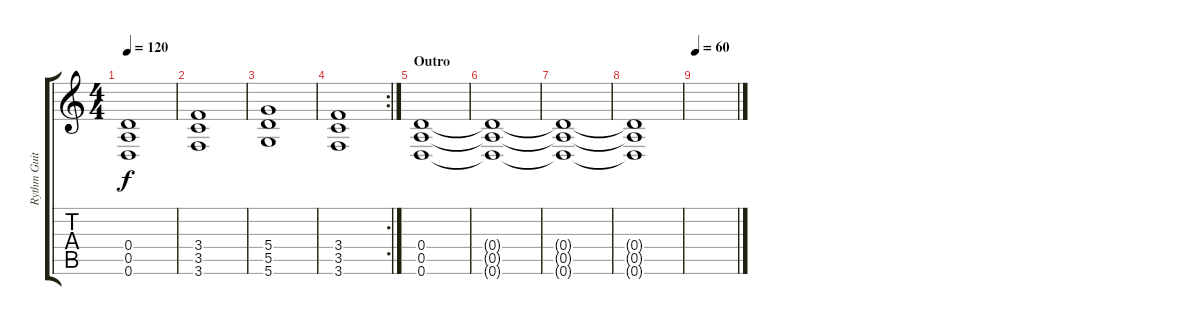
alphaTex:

\track ("Rythm Guitar" "Rythm Guit") {instrument distortionguitar}
\staff {score tabs}
\tuning (E4 B3 G3 D3 A2 D2) {hide}
\ts (4 4)
\tempo 120
\clef g2
\ks c
(0.4 0.5 0.6).1{dy f} |
(3.4 3.5 3.6).1 |
(5.4 5.5 5.6).1 |
\rc 2
(3.4 3.5 3.6).1 |
\section ("" "Outro")
(0.4 0.5 0.6).1 |
(0.4{t} 0.5{t} 0.6{t}).1{volume 0} |
(0.4{t} 0.5{t} 0.6{t}).1 |
(0.4{t} 0.5{t} 0.6{t}).1 |
\tempo 60
